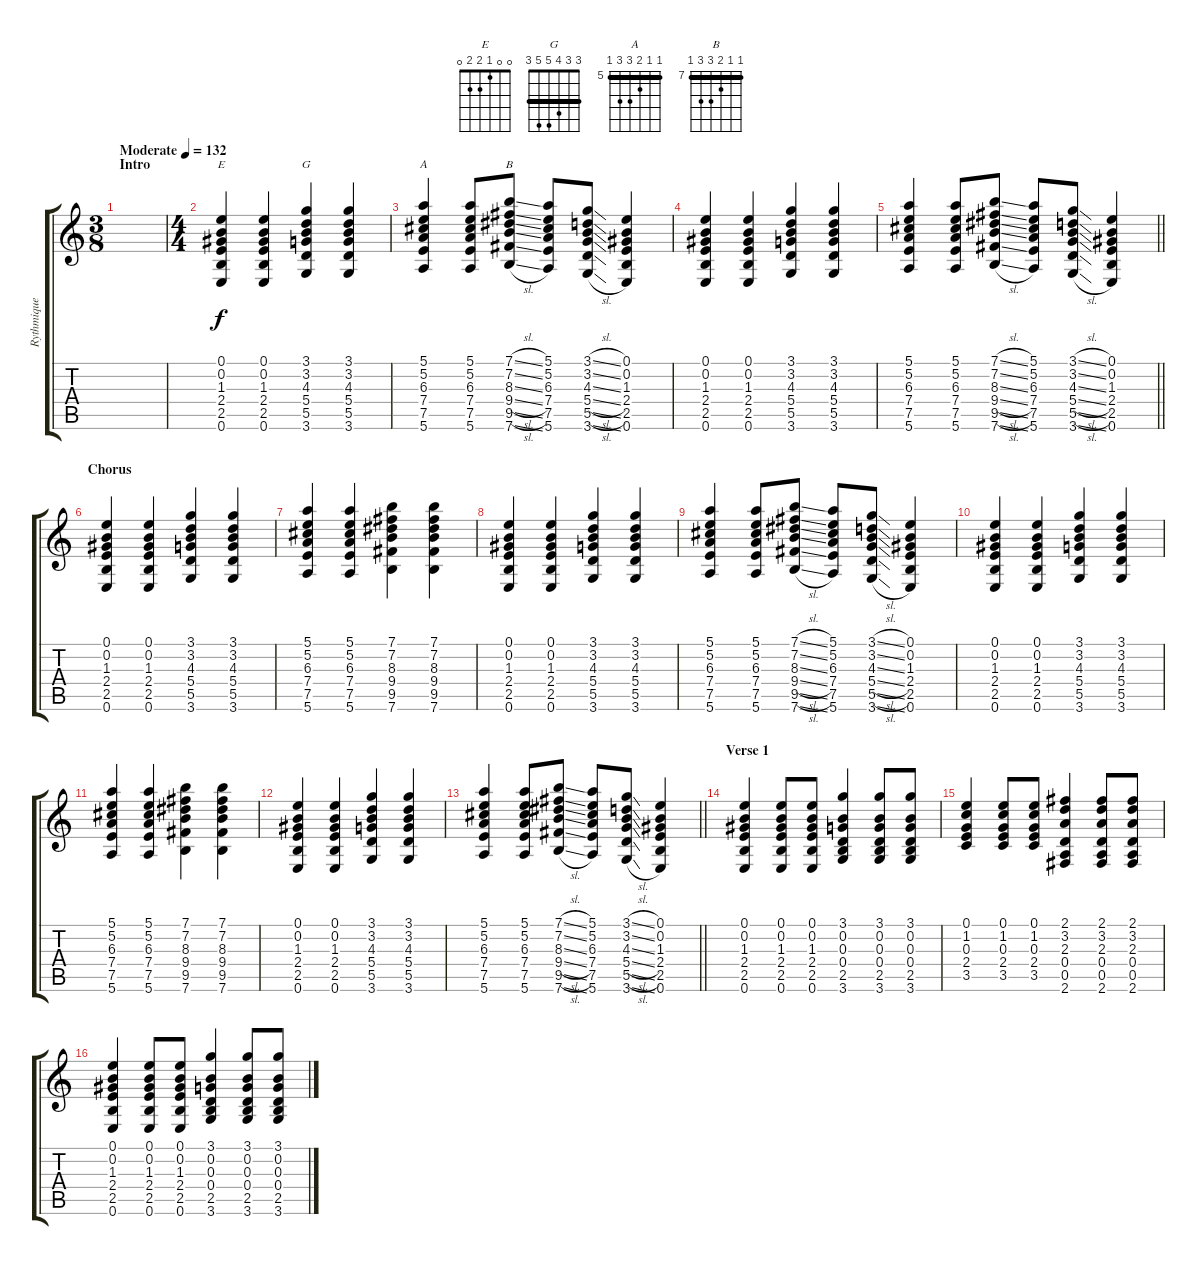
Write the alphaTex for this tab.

\track ("Rythmique" "Rythmique") {instrument electricguitarclean}
\staff {score tabs}
\tuning (E4 B3 G3 D3 A2 E2) {hide}
\chord ("E" 0 0 1 2 2 0)
\chord ("G" 3 3 4 5 5 3) {barre 3}
\chord ("A" 5 5 6 7 7 5) {firstfret 5 barre 5}
\chord ("B" 7 7 8 9 9 7) {firstfret 7 barre 7}
\ts (3 8)
\section ("" "Intro")
\tempo (132 "Moderate")
\clef g2
\ks c
|
\ts (4 4)
(0.1 0.2 1.3 2.4 2.5 0.6).4{ch "E"} (0.1 0.2 1.3 2.4 2.5 0.6).4 (3.1 3.2 4.3 5.4 5.5 3.6).4{ch "G"} (3.1 3.2 4.3 5.4 5.5 3.6).4 |
(5.1 5.2 6.3 7.4 7.5 5.6).4{ch "A"} (5.1 5.2 6.3 7.4 7.5 5.6).8 (7.1{sl} 7.2{sl} 8.3{sl} 9.4{sl} 9.5{sl} 7.6{sl}).8{ch "B"} (5.1 5.2 6.3 7.4 7.5 5.6).8 (3.1{sl} 3.2{sl} 4.3{sl} 5.4{sl} 5.5{sl} 3.6{sl}).8 (0.1 0.2 1.3 2.4 2.5 0.6).4 |
(0.1 0.2 1.3 2.4 2.5 0.6).4 (0.1 0.2 1.3 2.4 2.5 0.6).4 (3.1 3.2 4.3 5.4 5.5 3.6).4 (3.1 3.2 4.3 5.4 5.5 3.6).4 |
\barLineRight lightlight
(5.1 5.2 6.3 7.4 7.5 5.6).4 (5.1 5.2 6.3 7.4 7.5 5.6).8 (7.1{sl} 7.2{sl} 8.3{sl} 9.4{sl} 9.5{sl} 7.6{sl}).8 (5.1 5.2 6.3 7.4 7.5 5.6).8 (3.1{sl} 3.2{sl} 4.3{sl} 5.4{sl} 5.5{sl} 3.6{sl}).8 (0.1 0.2 1.3 2.4 2.5 0.6).4 |
\section ("" "Chorus")
(0.1 0.2 1.3 2.4 2.5 0.6).4 (0.1 0.2 1.3 2.4 2.5 0.6).4 (3.1 3.2 4.3 5.4 5.5 3.6).4 (3.1 3.2 4.3 5.4 5.5 3.6).4 |
(5.1 5.2 6.3 7.4 7.5 5.6).4 (5.1 5.2 6.3 7.4 7.5 5.6).4 (7.1 7.2 8.3 9.4 9.5 7.6).4 (7.1 7.2 8.3 9.4 9.5 7.6).4 |
(0.1 0.2 1.3 2.4 2.5 0.6).4 (0.1 0.2 1.3 2.4 2.5 0.6).4 (3.1 3.2 4.3 5.4 5.5 3.6).4 (3.1 3.2 4.3 5.4 5.5 3.6).4 |
(5.1 5.2 6.3 7.4 7.5 5.6).4 (5.1 5.2 6.3 7.4 7.5 5.6).8 (7.1{sl} 7.2{sl} 8.3{sl} 9.4{sl} 9.5{sl} 7.6{sl}).8 (5.1 5.2 6.3 7.4 7.5 5.6).8 (3.1{sl} 3.2{sl} 4.3{sl} 5.4{sl} 5.5{sl} 3.6{sl}).8 (0.1 0.2 1.3 2.4 2.5 0.6).4 |
(0.1 0.2 1.3 2.4 2.5 0.6).4 (0.1 0.2 1.3 2.4 2.5 0.6).4 (3.1 3.2 4.3 5.4 5.5 3.6).4 (3.1 3.2 4.3 5.4 5.5 3.6).4 |
(5.1 5.2 6.3 7.4 7.5 5.6).4 (5.1 5.2 6.3 7.4 7.5 5.6).4 (7.1 7.2 8.3 9.4 9.5 7.6).4 (7.1 7.2 8.3 9.4 9.5 7.6).4 |
(0.1 0.2 1.3 2.4 2.5 0.6).4 (0.1 0.2 1.3 2.4 2.5 0.6).4 (3.1 3.2 4.3 5.4 5.5 3.6).4 (3.1 3.2 4.3 5.4 5.5 3.6).4 |
\barLineRight lightlight
(5.1 5.2 6.3 7.4 7.5 5.6).4 (5.1 5.2 6.3 7.4 7.5 5.6).8 (7.1{sl} 7.2{sl} 8.3{sl} 9.4{sl} 9.5{sl} 7.6{sl}).8 (5.1 5.2 6.3 7.4 7.5 5.6).8 (3.1{sl} 3.2{sl} 4.3{sl} 5.4{sl} 5.5{sl} 3.6{sl}).8 (0.1 0.2 1.3 2.4 2.5 0.6).4 |
\section ("" "Verse 1")
(0.1 0.2 1.3 2.4 2.5 0.6).4 (0.1 0.2 1.3 2.4 2.5 0.6).8 (0.1 0.2 1.3 2.4 2.5 0.6).8 (3.1 0.2 0.3 0.4 2.5 3.6).4 (3.1 0.2 0.3 0.4 2.5 3.6).8 (3.1 0.2 0.3 0.4 2.5 3.6).8 |
(0.1 1.2 0.3 2.4 3.5).4 (0.1 1.2 0.3 2.4 3.5).8 (0.1 1.2 0.3 2.4 3.5).8 (2.1 3.2 2.3 0.4 0.5 2.6).4 (2.1 3.2 2.3 0.4 0.5 2.6).8 (2.1 3.2 2.3 0.4 0.5 2.6).8 |
(0.1 0.2 1.3 2.4 2.5 0.6).4 (0.1 0.2 1.3 2.4 2.5 0.6).8 (0.1 0.2 1.3 2.4 2.5 0.6).8 (3.1 0.2 0.3 0.4 2.5 3.6).4 (3.1 0.2 0.3 0.4 2.5 3.6).8 (3.1 0.2 0.3 0.4 2.5 3.6).8
